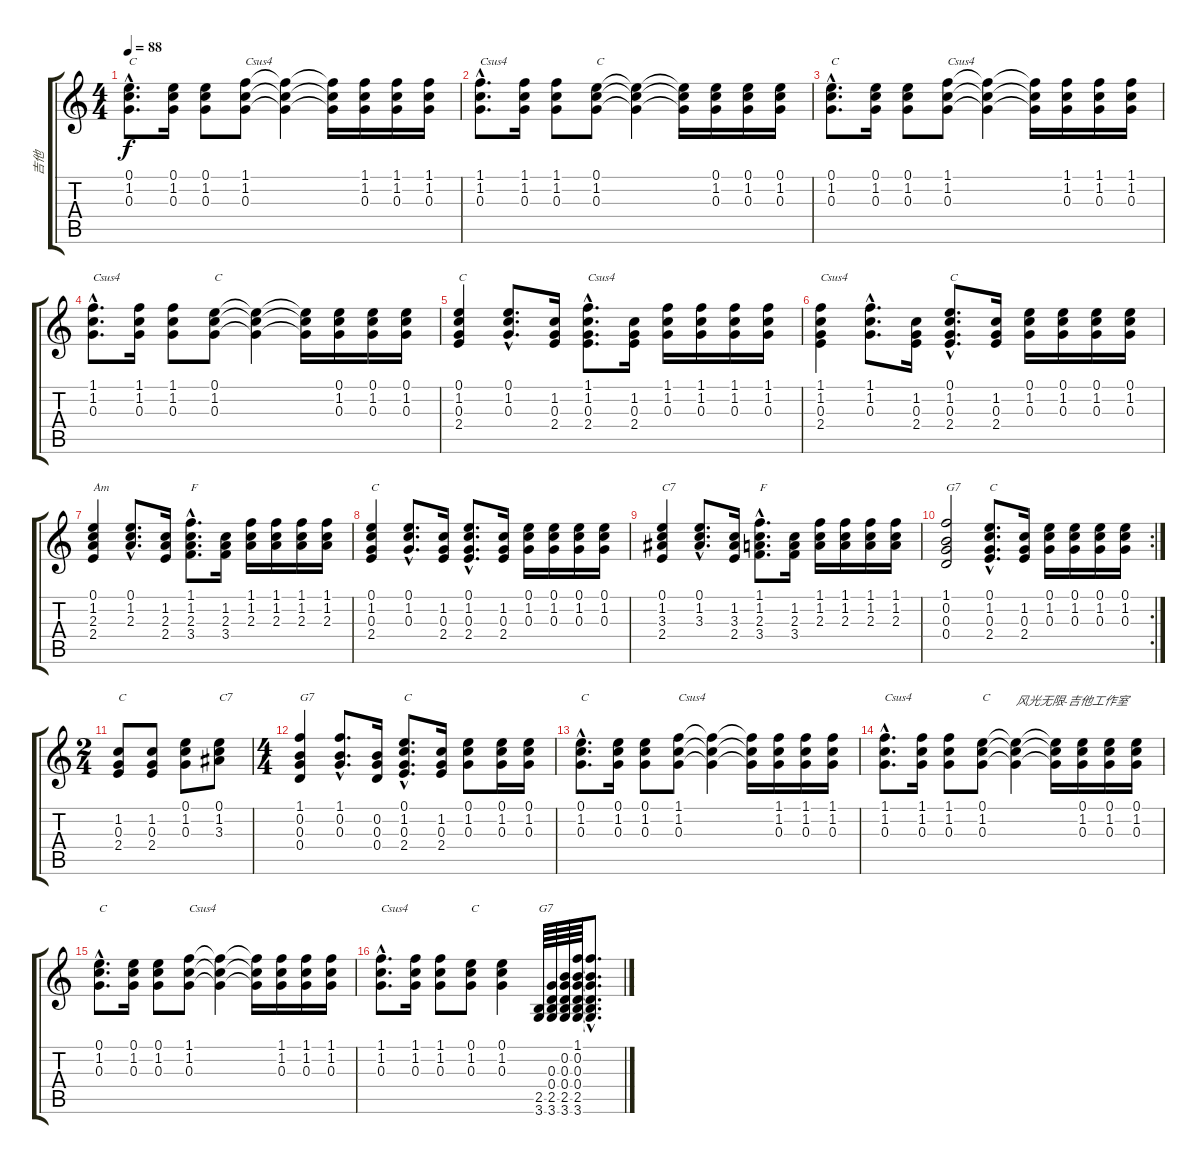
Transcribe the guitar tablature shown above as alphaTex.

\track ("吉他" "吉他") {instrument acousticguitarsteel}
\staff {score tabs}
\tuning (E4 B3 G3 D3 A2 E2) {hide}
\ts (4 4)
\tempo 88
\clef g2
\ks c
(0.1{hac} 1.2{hac} 0.3{hac}).8{d txt "C" dy f instrument acousticguitarsteel} (0.1 1.2 0.3).16 (0.1 1.2 0.3).8 (1.1 1.2 0.3).8{txt "Csus4"} (1.1{t} 1.2{t} 0.3{t}).4 (1.1{t} 1.2{t} 0.3{t}).16 (1.1 1.2 0.3).16 (1.1 1.2 0.3).16 (1.1 1.2 0.3).16 |
(1.1{hac} 1.2{hac} 0.3{hac}).8{d txt "Csus4"} (1.1 1.2 0.3).16 (1.1 1.2 0.3).8 (0.1 1.2 0.3).8{txt "C"} (0.1{t} 1.2{t} 0.3{t}).4 (0.1{t} 1.2{t} 0.3{t}).16 (0.1 1.2 0.3).16 (0.1 1.2 0.3).16 (0.1 1.2 0.3).16 |
(0.1{hac} 1.2{hac} 0.3{hac}).8{d txt "C"} (0.1 1.2 0.3).16 (0.1 1.2 0.3).8 (1.1 1.2 0.3).8{txt "Csus4"} (1.1{t} 1.2{t} 0.3{t}).4 (1.1{t} 1.2{t} 0.3{t}).16 (1.1 1.2 0.3).16 (1.1 1.2 0.3).16 (1.1 1.2 0.3).16 |
(1.1{hac} 1.2{hac} 0.3{hac}).8{d txt "Csus4"} (1.1 1.2 0.3).16 (1.1 1.2 0.3).8 (0.1 1.2 0.3).8{txt "C"} (0.1{t} 1.2{t} 0.3{t}).4 (0.1{t} 1.2{t} 0.3{t}).16 (0.1 1.2 0.3).16 (0.1 1.2 0.3).16 (0.1 1.2 0.3).16 |
(0.1 1.2 0.3 2.4).4{txt "C"} (0.1{hac} 1.2{hac} 0.3{hac}).8{d} (1.2 0.3 2.4).16 (1.1{hac} 1.2{hac} 0.3{hac} 2.4{hac}).8{d txt "Csus4"} (1.2 0.3 2.4).16 (1.1 1.2 0.3).16 (1.1 1.2 0.3).16 (1.1 1.2 0.3).16 (1.1 1.2 0.3).16 |
(1.1 1.2 0.3 2.4).4{txt "Csus4"} (1.1{hac} 1.2{hac} 0.3{hac}).8{d} (1.2 0.3 2.4).16 (0.1{hac} 1.2{hac} 0.3{hac} 2.4{hac}).8{d txt "C"} (1.2 0.3 2.4).16 (0.1 1.2 0.3).16 (0.1 1.2 0.3).16 (0.1 1.2 0.3).16 (0.1 1.2 0.3).16 |
(0.1 1.2 2.3 2.4).4{txt "Am"} (0.1{hac} 1.2{hac} 2.3{hac}).8{d} (1.2 2.3 2.4).16 (1.1{hac} 1.2{hac} 2.3{hac} 3.4{hac}).8{d txt "F"} (1.2 2.3 3.4).16 (1.1 1.2 2.3).16 (1.1 1.2 2.3).16 (1.1 1.2 2.3).16 (1.1 1.2 2.3).16 |
(0.1 1.2 0.3 2.4).4{txt "C"} (0.1{hac} 1.2{hac} 0.3{hac}).8{d} (1.2 0.3 2.4).16 (0.1{hac} 1.2{hac} 0.3{hac} 2.4{hac}).8{d} (1.2 0.3 2.4).16 (0.1 1.2 0.3).16 (0.1 1.2 0.3).16 (0.1 1.2 0.3).16 (0.1 1.2 0.3).16 |
(0.1 1.2 3.3 2.4).4{txt "C7"} (0.1{hac} 1.2{hac} 3.3{hac}).8{d} (1.2 3.3 2.4).16 (1.1{hac} 1.2{hac} 2.3{hac} 3.4{hac}).8{d txt "F"} (1.2 2.3 3.4).16 (1.1 1.2 2.3).16 (1.1 1.2 2.3).16 (1.1 1.2 2.3).16 (1.1 1.2 2.3).16 |
\rc 2
(1.1 0.2 0.3 0.4).2{txt "G7"} (0.1{hac} 1.2{hac} 0.3{hac} 2.4{hac}).8{d txt "C"} (1.2 0.3 2.4).16 (0.1 1.2 0.3).16 (0.1 1.2 0.3).16 (0.1 1.2 0.3).16 (0.1 1.2 0.3).16 |
\ts (2 4)
(1.2 0.3 2.4).8{txt "C"} (1.2 0.3 2.4).8 (0.1 1.2 0.3).8 (0.1 1.2 3.3).8{txt "C7"} |
\ts (4 4)
(1.1 0.2 0.3 0.4).4{txt "G7"} (1.1{hac} 0.2{hac} 0.3{hac}).8{d} (0.2 0.3 0.4).16 (0.1{hac} 1.2{hac} 0.3{hac} 2.4{hac}).8{d txt "C"} (1.2 0.3 2.4).16{txt ""} (0.1 1.2 0.3).8 (0.1 1.2 0.3).16 (0.1 1.2 0.3).16 |
(0.1{hac} 1.2{hac} 0.3{hac}).8{d txt "C"} (0.1 1.2 0.3).16 (0.1 1.2 0.3).8 (1.1 1.2 0.3).8{txt "Csus4"} (1.1{t} 1.2{t} 0.3{t}).4 (1.1{t} 1.2{t} 0.3{t}).16 (1.1 1.2 0.3).16 (1.1 1.2 0.3).16 (1.1 1.2 0.3).16 |
(1.1{hac} 1.2{hac} 0.3{hac}).8{d txt "Csus4"} (1.1 1.2 0.3).16 (1.1 1.2 0.3).8 (0.1 1.2 0.3).8{txt "C"} (0.1{t} 1.2{t} 0.3{t}).4{txt "风光无限-吉他工作室"} (0.1{t} 1.2{t} 0.3{t}).16 (0.1 1.2 0.3).16 (0.1 1.2 0.3).16 (0.1 1.2 0.3).16 |
(0.1{hac} 1.2{hac} 0.3{hac}).8{d txt "C"} (0.1 1.2 0.3).16 (0.1 1.2 0.3).8 (1.1 1.2 0.3).8{txt "Csus4"} (1.1{t} 1.2{t} 0.3{t}).4 (1.1{t} 1.2{t} 0.3{t}).16 (1.1 1.2 0.3).16 (1.1 1.2 0.3).16 (1.1 1.2 0.3).16 |
(1.1{hac} 1.2{hac} 0.3{hac}).8{d txt "Csus4"} (1.1 1.2 0.3).16 (1.1 1.2 0.3).8 (0.1 1.2 0.3).8{txt "C"} (0.1 1.2 0.3).4 (2.5 3.6).64{txt "G7"} (0.3 0.4 2.5 3.6).64 (0.2 0.3 0.4 2.5 3.6).64 (1.1 0.2 0.3 0.4 2.5 3.6).64 (1.1{hac t} 0.2{hac t} 0.3{hac t} 0.4{hac t} 2.5{hac t} 3.6{hac t}).8{d}
